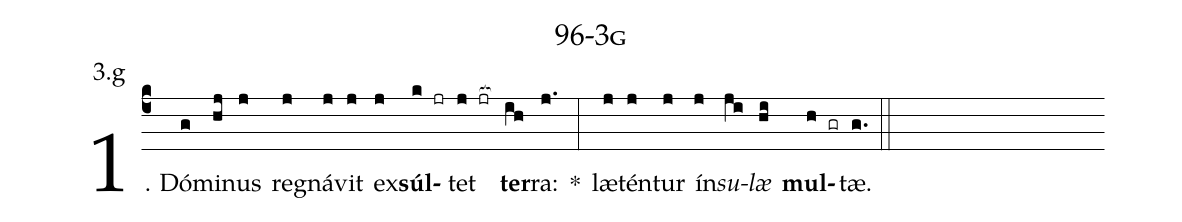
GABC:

name: 96-3g;
annotation: 3.g;
%%
(c4)1. Dó(g)mi(hj)nus(j) re(j)gná(j)vit(j) ex(j)<b>súl</b>(k jr)tet(j jr[ocb:1{]) <b>ter</b>(ih[ocb:0}])ra:(j.) *(:) læ(j)tén(j)tur(j) ín(j)<i>su</i>(ji)<i>læ</i>(hi) <b>mul</b>(h gr)tæ.(g.) (::)
